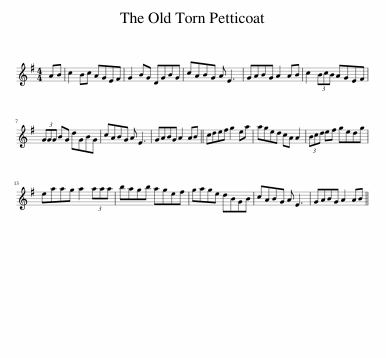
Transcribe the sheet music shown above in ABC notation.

X:1
L:1/8
M:4/4
I:linebreak $
K:G
V:1 treble
V:1
 AB | c2 Bc AGEF | G2 BG DGBG | cABG A E3 | GABG A2 AB | %5
 c2 (3BcB AGEF |$ (3GGG BG dGBG | cABG A E3 | GABG A2 AB || cdef g2 ea | %10
 aged cA A2 | (3Bcd ef gedg |$ eaag a2 (3aaa | bagb agef | gage dBGB | %15
 cABG A E3 | GABG A2 AB || %17
